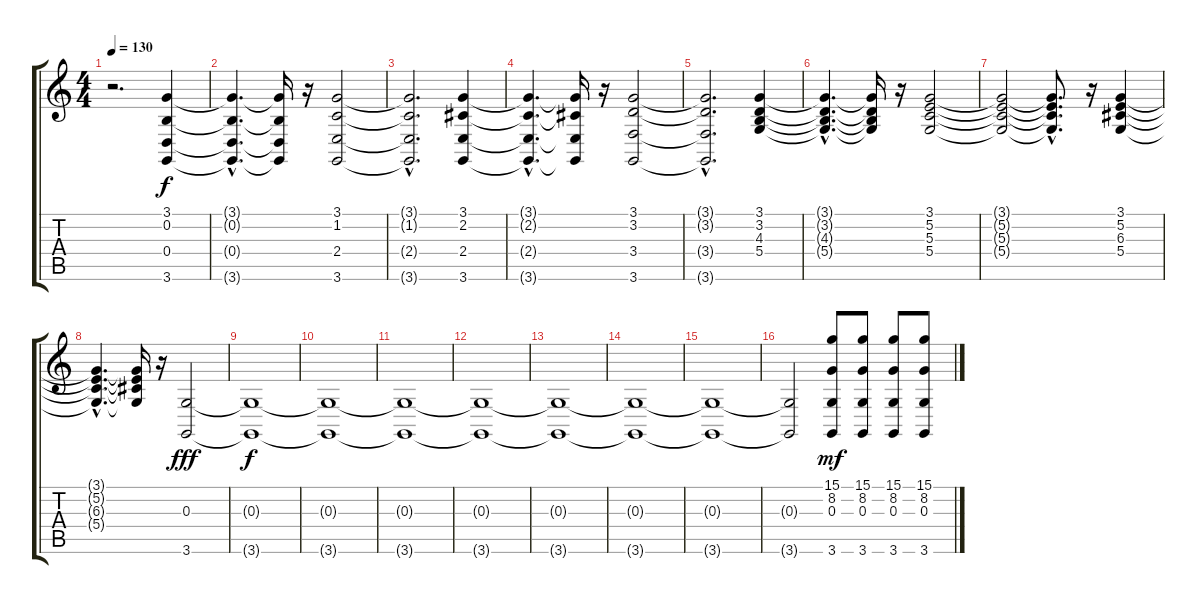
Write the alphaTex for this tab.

\track "" {instrument stringensemble1}
\staff {score tabs}
\tuning (E4 B3 G3 D3 A2 E2) {hide}
\ts (4 4)
\tempo 130
\clef g2
\ks c
r.2{d dy mf} (3.1 0.2 0.4 3.6).4{dy f} |
(3.1{hac t} 0.2{hac t} 0.4{hac t} 3.6{hac t}).4{d} (3.1{t} 0.2{t} 0.4{t} 3.6{t}).16 r.16 (3.1 1.2 2.4 3.6).2 |
(3.1{t} 1.2{t} 2.4{t} 3.6{hac t}).2{d} (3.1 2.2 2.4 3.6).4 |
(3.1{hac t} 2.2{hac t} 2.4{hac t} 3.6{hac t}).4{d} (3.1{t} 2.2{t} 2.4{t} 3.6{t}).16 r.16 (3.1 3.2 3.4 3.6).2 |
(3.1{hac t} 3.2{hac t} 3.4{t} 3.6{hac t}).2{d} (3.1 3.2 4.3 5.4).4 |
(3.1{hac t} 3.2{hac t} 4.3{hac t} 5.4{hac t}).4{d} (3.1{t} 3.2{t} 4.3{t} 5.4{t}).16 r.16 (3.1 5.2 5.3 5.4).2 |
(3.1{t} 5.2{t} 5.3{t} 5.4{t}).2 (3.1{t} 5.2{hac t} 5.3{t} 5.4{t}).8{d} r.16 (3.1 5.2 6.3 5.4).4 |
(3.1{hac t} 5.2{hac t} 6.3{hac t} 5.4{hac t}).4{d} (3.1{t} 5.2{t} 6.3{t} 5.4{t}).16 r.16 (0.3 3.6).2{dy fff} |
(0.3{t} 3.6{t}).1{dy f} |
(0.3{t} 3.6{t}).1 |
(0.3{t} 3.6{t}).1 |
(0.3{t} 3.6{t}).1 |
(0.3{t} 3.6{t}).1 |
(0.3{t} 3.6{t}).1 |
(0.3{t} 3.6{t}).1 |
(0.3{t} 3.6{t}).2 (15.1 8.2 0.3 3.6).8{dy mf} (15.1 8.2 0.3 3.6).8 (15.1 8.2 0.3 3.6).8 (15.1 8.2 0.3 3.6).8
